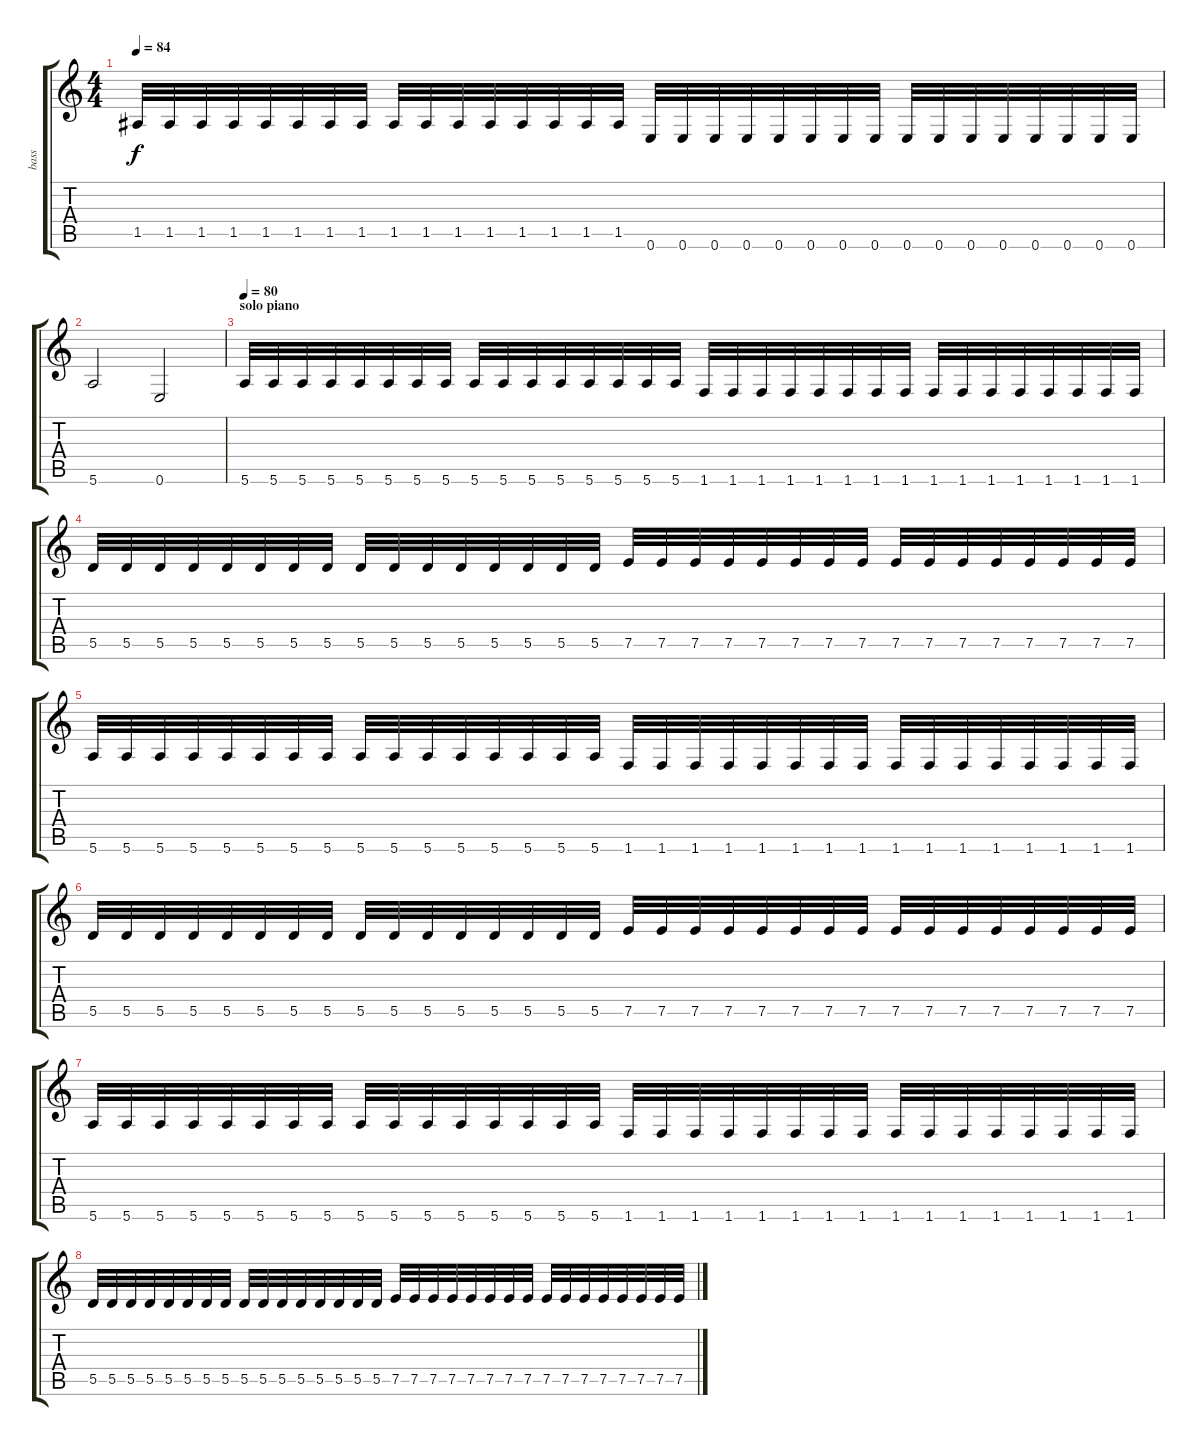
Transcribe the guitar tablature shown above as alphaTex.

\track ("bass" "bass") {instrument electricbassfinger}
\staff {score tabs}
\tuning (E4 B3 G3 D3 A2 E2) {hide}
\ts (4 4)
\tempo 84
\clef g2
\ks c
1.5.32{dy f} 1.5.32 1.5.32 1.5.32 1.5.32 1.5.32 1.5.32 1.5.32 1.5.32 1.5.32 1.5.32 1.5.32 1.5.32 1.5.32 1.5.32 1.5.32 0.6.32 0.6.32 0.6.32 0.6.32 0.6.32 0.6.32 0.6.32 0.6.32 0.6.32 0.6.32 0.6.32 0.6.32 0.6.32 0.6.32 0.6.32 0.6.32 |
5.6.2 0.6.2 |
\section ("" "solo piano")
\tempo 80
5.6.32 5.6.32 5.6.32 5.6.32 5.6.32 5.6.32 5.6.32 5.6.32 5.6.32 5.6.32 5.6.32 5.6.32 5.6.32 5.6.32 5.6.32 5.6.32 1.6.32 1.6.32 1.6.32 1.6.32 1.6.32 1.6.32 1.6.32 1.6.32 1.6.32 1.6.32 1.6.32 1.6.32 1.6.32 1.6.32 1.6.32 1.6.32 |
5.5.32 5.5.32 5.5.32 5.5.32 5.5.32 5.5.32 5.5.32 5.5.32 5.5.32 5.5.32 5.5.32 5.5.32 5.5.32 5.5.32 5.5.32 5.5.32 7.5.32 7.5.32 7.5.32 7.5.32 7.5.32 7.5.32 7.5.32 7.5.32 7.5.32 7.5.32 7.5.32 7.5.32 7.5.32 7.5.32 7.5.32 7.5.32 |
5.6.32 5.6.32 5.6.32 5.6.32 5.6.32 5.6.32 5.6.32 5.6.32 5.6.32 5.6.32 5.6.32 5.6.32 5.6.32 5.6.32 5.6.32 5.6.32 1.6.32 1.6.32 1.6.32 1.6.32 1.6.32 1.6.32 1.6.32 1.6.32 1.6.32 1.6.32 1.6.32 1.6.32 1.6.32 1.6.32 1.6.32 1.6.32 |
5.5.32 5.5.32 5.5.32 5.5.32 5.5.32 5.5.32 5.5.32 5.5.32 5.5.32 5.5.32 5.5.32 5.5.32 5.5.32 5.5.32 5.5.32 5.5.32 7.5.32 7.5.32 7.5.32 7.5.32 7.5.32 7.5.32 7.5.32 7.5.32 7.5.32 7.5.32 7.5.32 7.5.32 7.5.32 7.5.32 7.5.32 7.5.32 |
5.6.32 5.6.32 5.6.32 5.6.32 5.6.32 5.6.32 5.6.32 5.6.32 5.6.32 5.6.32 5.6.32 5.6.32 5.6.32 5.6.32 5.6.32 5.6.32 1.6.32 1.6.32 1.6.32 1.6.32 1.6.32 1.6.32 1.6.32 1.6.32 1.6.32 1.6.32 1.6.32 1.6.32 1.6.32 1.6.32 1.6.32 1.6.32 |
5.5.32 5.5.32 5.5.32 5.5.32 5.5.32 5.5.32 5.5.32 5.5.32 5.5.32 5.5.32 5.5.32 5.5.32 5.5.32 5.5.32 5.5.32 5.5.32 7.5.32 7.5.32 7.5.32 7.5.32 7.5.32 7.5.32 7.5.32 7.5.32 7.5.32 7.5.32 7.5.32 7.5.32 7.5.32 7.5.32 7.5.32 7.5.32
